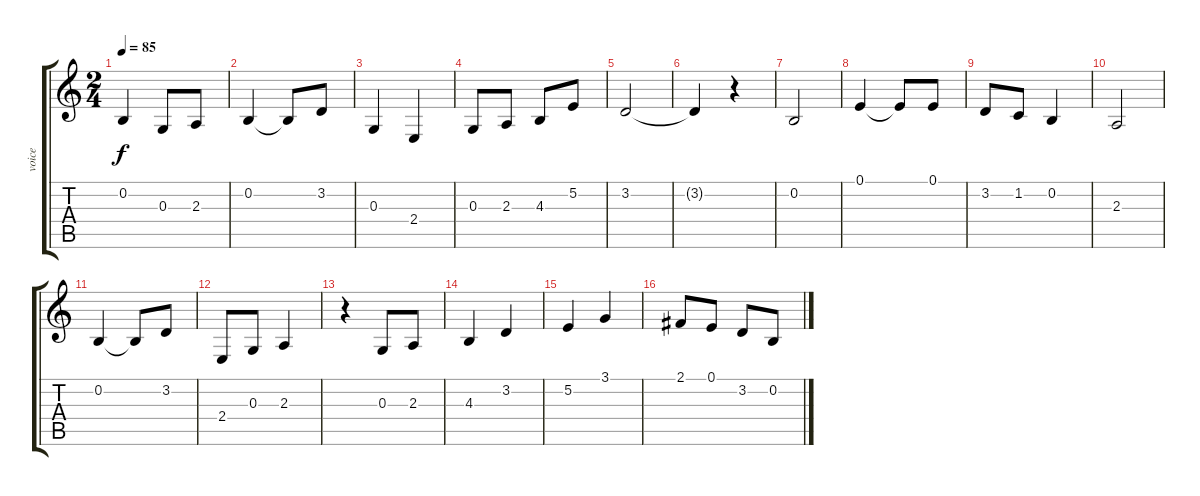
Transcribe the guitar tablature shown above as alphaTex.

\track ("voice" "voice") {instrument violin}
\staff {score tabs}
\tuning (E4 B3 G3 D3 A2 E2) {hide}
\ts (2 4)
\tempo 85
\clef g2
\ks c
0.2.4{dy f} 0.3.8 2.3.8 |
0.2.4 0.2{t}.8 3.2.8 |
0.3.4 2.4.4 |
0.3.8 2.3.8 4.3.8 5.2.8 |
3.2.2 |
3.2{t}.4 r.4 |
0.2.2 |
0.1.4 0.1{t}.8 0.1.8 |
3.2.8 1.2.8 0.2.4 |
2.3.2 |
0.2.4 0.2{t}.8 3.2.8 |
2.4.8 0.3.8 2.3.4 |
r.4 0.3.8 2.3.8 |
4.3.4 3.2.4 |
5.2.4 3.1.4 |
2.1.8 0.1.8 3.2.8 0.2.8
